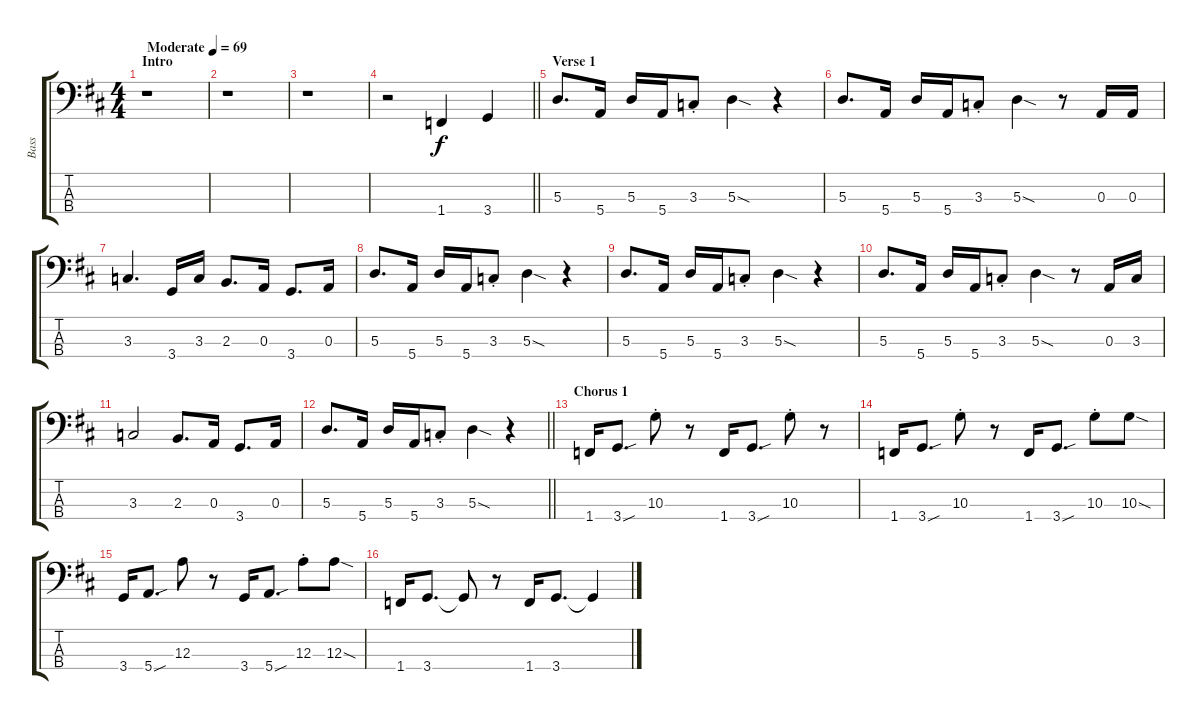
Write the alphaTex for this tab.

\track ("Bass" "Bass") {instrument electricbassfinger}
\staff {score tabs}
\tuning (G2 D2 A1 E1) {hide}
\ts (4 4)
\section ("" "Intro")
\tempo (69 "Moderate")
\clef f4
\ks d
r.1{dy f instrument electricbassfinger} |
r.1 |
r.1 |
\barLineRight lightlight
r.2 1.4.4 3.4.4 |
\section ("" "Verse 1")
5.3.8{d} 5.4.16 5.3.16 5.4.16 3.3{st}.8 5.3{sod}.4 r.4 |
5.3.8{d} 5.4.16 5.3.16 5.4.16 3.3{st}.8 5.3{sod}.4 r.8 0.3.16 0.3.16 |
3.3.4{d} 3.4.16 3.3.16 2.3.8{d} 0.3.16 3.4.8{d} 0.3.16 |
5.3.8{d} 5.4.16 5.3.16 5.4.16 3.3{st}.8 5.3{sod}.4 r.4 |
5.3.8{d} 5.4.16 5.3.16 5.4.16 3.3{st}.8 5.3{sod}.4 r.4 |
5.3.8{d} 5.4.16 5.3.16 5.4.16 3.3{st}.8 5.3{sod}.4 r.8 0.3.16 3.3.16 |
3.3.2 2.3.8{d} 0.3.16 3.4.8{d} 0.3.16 |
\barLineRight lightlight
5.3.8{d} 5.4.16 5.3.16 5.4.16 3.3{st}.8 5.3{sod}.4 r.4 |
\section ("" "Chorus 1")
1.4.16 3.4{sou}.8{d} 10.3{st}.8 r.8 1.4.16 3.4{sou}.8{d} 10.3{st}.8 r.8 |
1.4.16 3.4{sou}.8{d} 10.3{st}.8 r.8 1.4.16 3.4{sou}.8{d} 10.3{st}.8 10.3{sod}.8 |
3.4.16 5.4{sou}.8{d} 12.3.8 r.8 3.4.16 5.4{sou}.8{d} 12.3{st}.8 12.3{sod}.8 |
1.4.16 3.4.8{d} 3.4{t}.8 r.8 1.4.16 3.4.8{d} 3.4{t}.4
